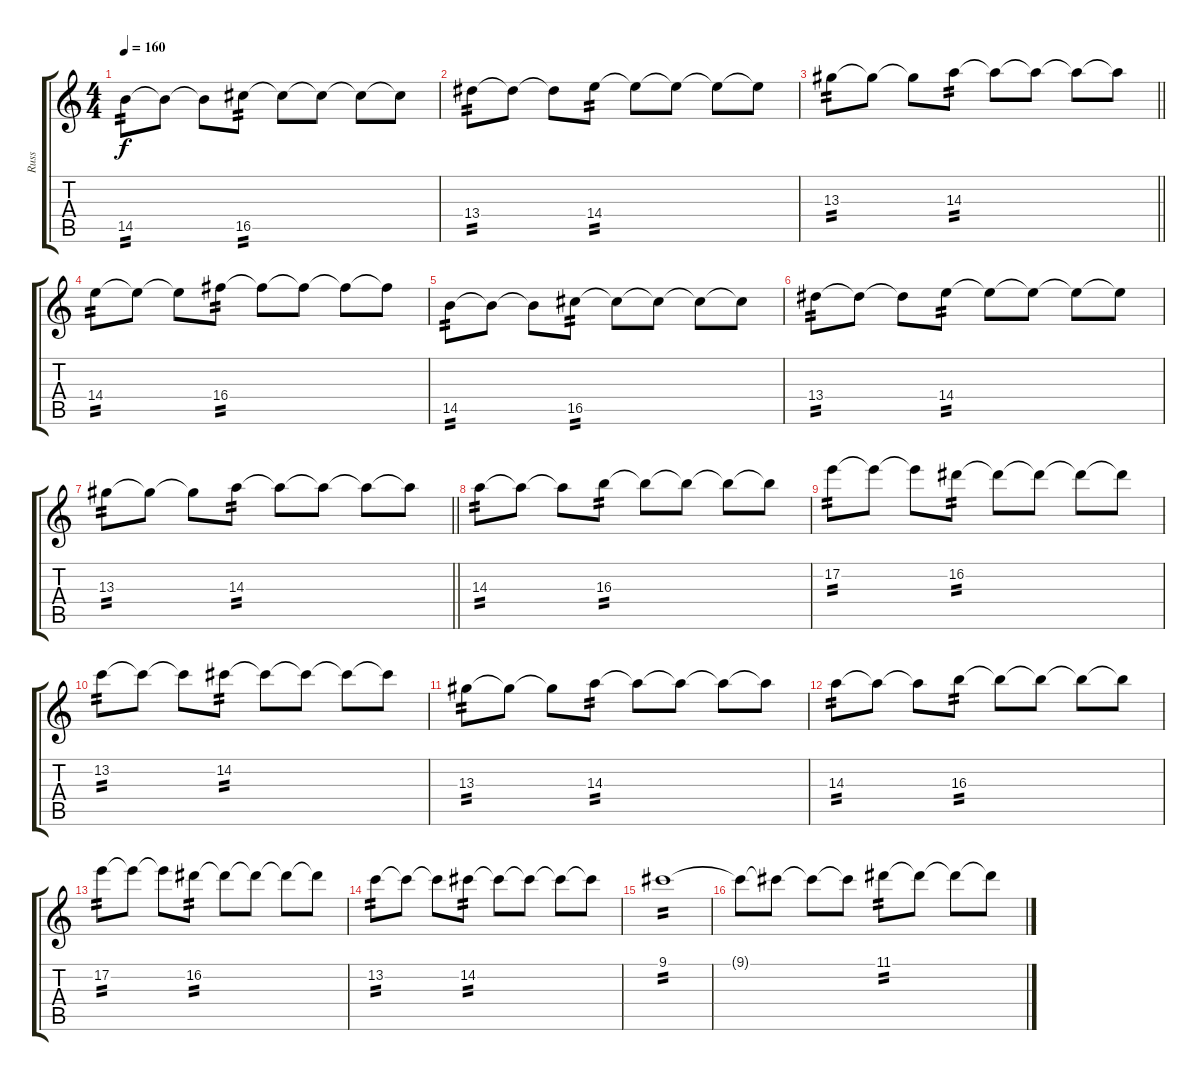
\track ("Russ" "Russ") {instrument overdrivenguitar}
\staff {score tabs}
\tuning (E4 B3 G3 D3 A2 E2) {hide}
\ts (4 4)
\tempo 160
\clef g2
\ks c
14.5.8{tp 2 dy f} 14.5{t}.8 14.5{t}.8 16.5.8{tp 2} 16.5{t}.8 16.5{t}.8 16.5{t}.8 16.5{t}.8 |
13.4.8{tp 2} 13.4{t}.8 13.4{t}.8 14.4.8{tp 2} 14.4{t}.8 14.4{t}.8 14.4{t}.8 14.4{t}.8 |
\barLineRight lightlight
13.3.8{tp 2} 13.3{t}.8 13.3{t}.8 14.3.8{tp 2} 14.3{t}.8 14.3{t}.8 14.3{t}.8 14.3{t}.8 |
14.4.8{tp 2} 14.4{t}.8 14.4{t}.8 16.4.8{tp 2} 16.4{t}.8 16.4{t}.8 16.4{t}.8 16.4{t}.8 |
14.5.8{tp 2} 14.5{t}.8 14.5{t}.8 16.5.8{tp 2} 16.5{t}.8 16.5{t}.8 16.5{t}.8 16.5{t}.8 |
13.4.8{tp 2} 13.4{t}.8 13.4{t}.8 14.4.8{tp 2} 14.4{t}.8 14.4{t}.8 14.4{t}.8 14.4{t}.8 |
\barLineRight lightlight
13.3.8{tp 2} 13.3{t}.8 13.3{t}.8 14.3.8{tp 2} 14.3{t}.8 14.3{t}.8 14.3{t}.8 14.3{t}.8 |
14.3.8{tp 2} 14.3{t}.8 14.3{t}.8 16.3.8{tp 2} 16.3{t}.8 16.3{t}.8 16.3{t}.8 16.3{t}.8 |
17.2.8{tp 2} 17.2{t}.8 17.2{t}.8 16.2.8{tp 2} 16.2{t}.8 16.2{t}.8 16.2{t}.8 16.2{t}.8 |
13.2.8{tp 2} 13.2{t}.8 13.2{t}.8 14.2.8{tp 2} 14.2{t}.8 14.2{t}.8 14.2{t}.8 14.2{t}.8 |
13.3.8{tp 2} 13.3{t}.8 13.3{t}.8 14.3.8{tp 2} 14.3{t}.8 14.3{t}.8 14.3{t}.8 14.3{t}.8 |
14.3.8{tp 2} 14.3{t}.8 14.3{t}.8 16.3.8{tp 2} 16.3{t}.8 16.3{t}.8 16.3{t}.8 16.3{t}.8 |
17.2.8{tp 2} 17.2{t}.8 17.2{t}.8 16.2.8{tp 2} 16.2{t}.8 16.2{t}.8 16.2{t}.8 16.2{t}.8 |
13.2.8{tp 2} 13.2{t}.8 13.2{t}.8 14.2.8{tp 2} 14.2{t}.8 14.2{t}.8 14.2{t}.8 14.2{t}.8 |
9.1.1{tp 2} |
9.1{t}.8 9.1{t}.8 9.1{t}.8 9.1{t}.8 11.1.8{tp 2} 11.1{t}.8 11.1{t}.8 11.1{t}.8
